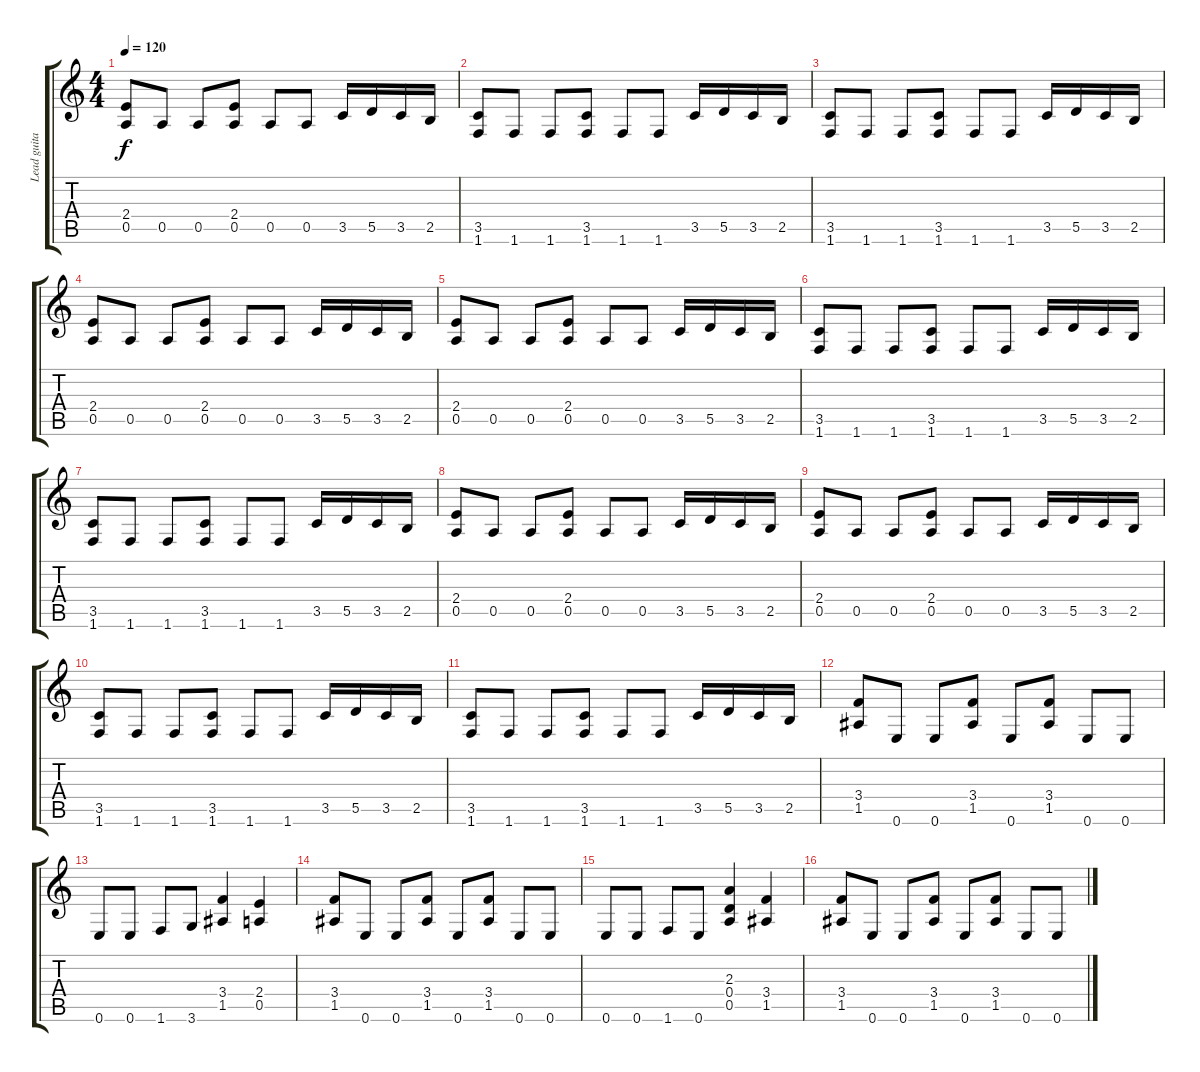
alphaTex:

\track ("Lead guitar" "Lead guita") {instrument distortionguitar}
\staff {score tabs}
\tuning (E4 B3 G3 D3 A2 E2) {hide}
\ts (4 4)
\tempo 120
\clef g2
\ks c
(2.4 0.5).8{dy f} 0.5.8 0.5.8 (2.4 0.5).8 0.5.8 0.5.8 3.5.16 5.5.16 3.5.16 2.5.16 |
(3.5 1.6).8 1.6.8 1.6.8 (3.5 1.6).8 1.6.8 1.6.8 3.5.16 5.5.16 3.5.16 2.5.16 |
(3.5 1.6).8 1.6.8 1.6.8 (3.5 1.6).8 1.6.8 1.6.8 3.5.16 5.5.16 3.5.16 2.5.16 |
(2.4 0.5).8 0.5.8 0.5.8 (2.4 0.5).8 0.5.8 0.5.8 3.5.16 5.5.16 3.5.16 2.5.16 |
(2.4 0.5).8 0.5.8 0.5.8 (2.4 0.5).8 0.5.8 0.5.8 3.5.16 5.5.16 3.5.16 2.5.16 |
(3.5 1.6).8 1.6.8 1.6.8 (3.5 1.6).8 1.6.8 1.6.8 3.5.16 5.5.16 3.5.16 2.5.16 |
(3.5 1.6).8 1.6.8 1.6.8 (3.5 1.6).8 1.6.8 1.6.8 3.5.16 5.5.16 3.5.16 2.5.16 |
(2.4 0.5).8 0.5.8 0.5.8 (2.4 0.5).8 0.5.8 0.5.8 3.5.16 5.5.16 3.5.16 2.5.16 |
(2.4 0.5).8 0.5.8 0.5.8 (2.4 0.5).8 0.5.8 0.5.8 3.5.16 5.5.16 3.5.16 2.5.16 |
(3.5 1.6).8 1.6.8 1.6.8 (3.5 1.6).8 1.6.8 1.6.8 3.5.16 5.5.16 3.5.16 2.5.16 |
(3.5 1.6).8 1.6.8 1.6.8 (3.5 1.6).8 1.6.8 1.6.8 3.5.16 5.5.16 3.5.16 2.5.16 |
(3.4 1.5).8 0.6.8 0.6.8 (3.4 1.5).8 0.6.8 (3.4 1.5).8 0.6.8 0.6.8 |
0.6.8 0.6.8 1.6.8 3.6.8 (3.4 1.5).4 (2.4 0.5).4 |
(3.4 1.5).8 0.6.8 0.6.8 (3.4 1.5).8 0.6.8 (3.4 1.5).8 0.6.8 0.6.8 |
0.6.8 0.6.8 1.6.8 0.6.8 (2.3 0.4 0.5).4 (3.4 1.5).4 |
(3.4 1.5).8 0.6.8 0.6.8 (3.4 1.5).8 0.6.8 (3.4 1.5).8 0.6.8 0.6.8
